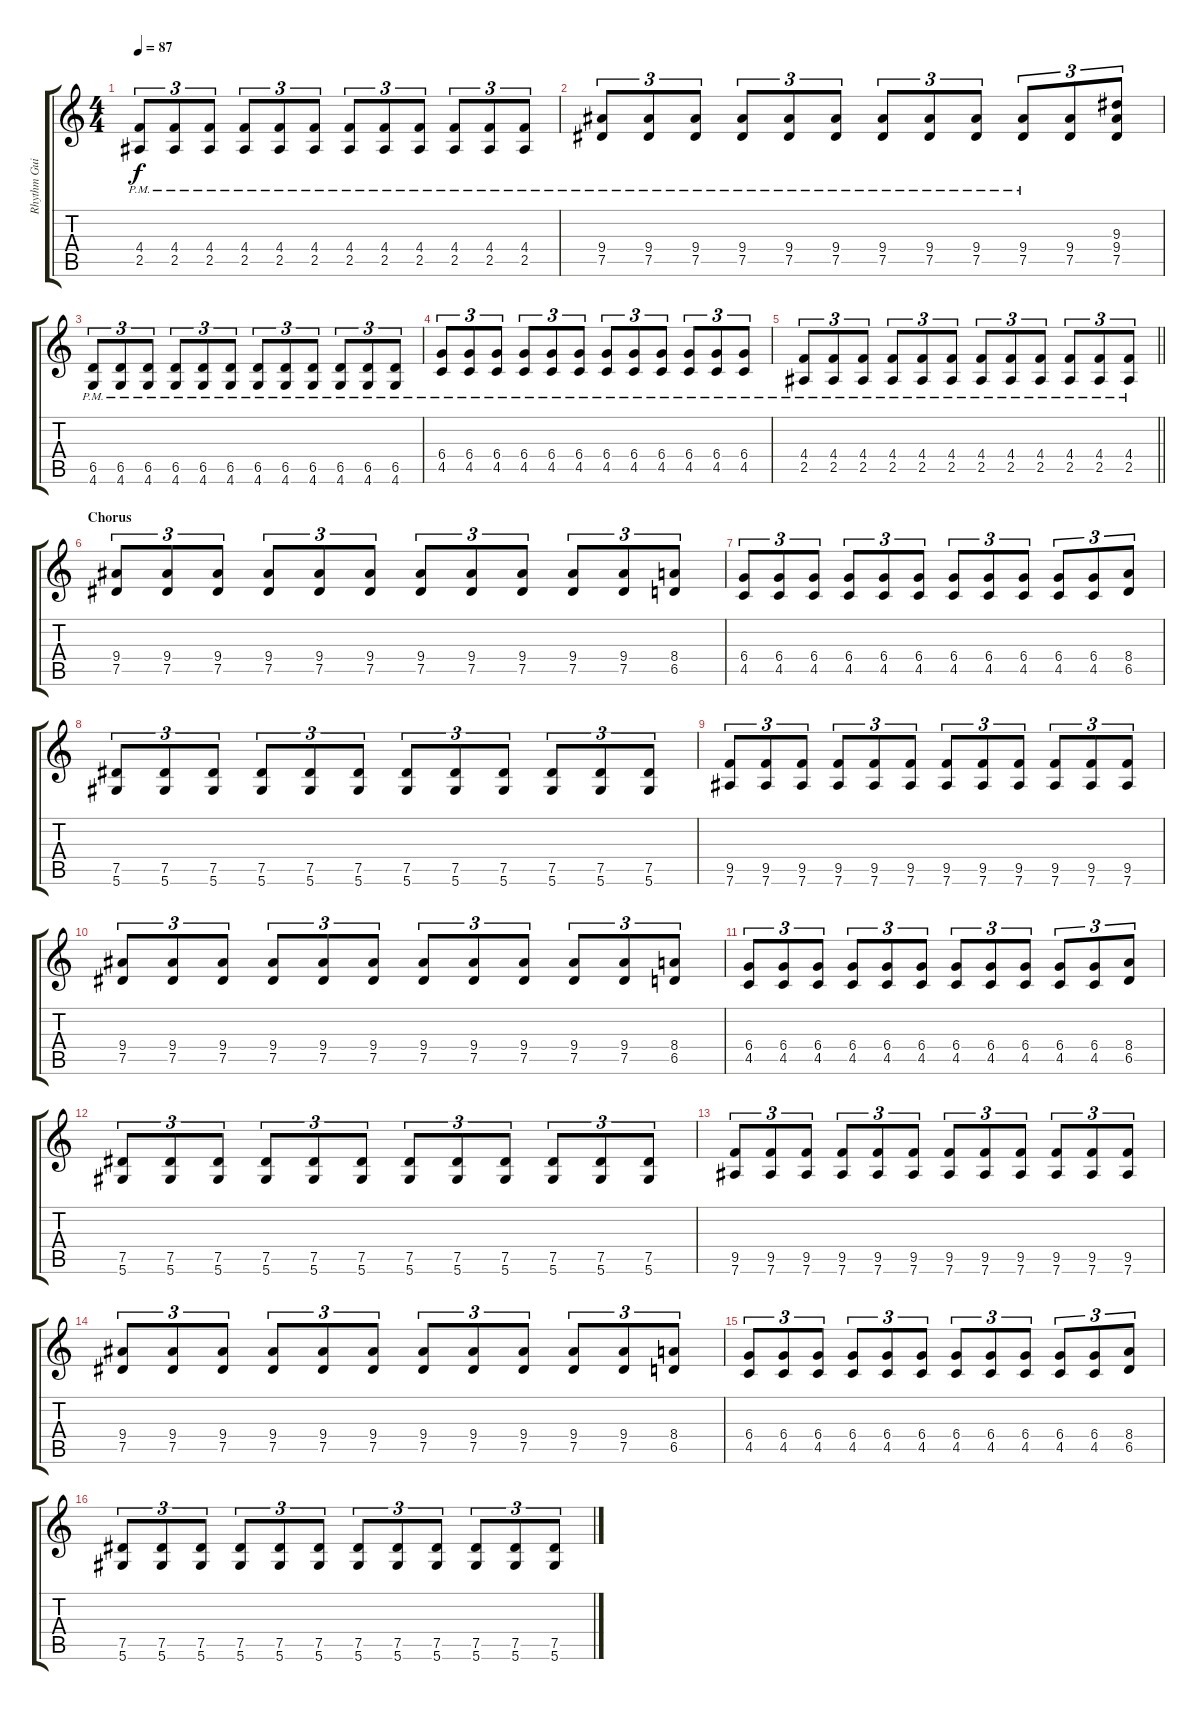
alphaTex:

\track ("Rhythm Guitar" "Rhythm Gui") {instrument distortionguitar}
\staff {score tabs}
\tuning (Eb4 Bb3 Gb3 Db3 Ab2 Eb2) {hide}
\ts (4 4)
\tempo 87
\clef g2
\ks c
(4.4{pm} 2.5{pm}).8{tu (3 2) dy f} (4.4{pm} 2.5{pm}).8{tu (3 2)} (4.4{pm} 2.5{pm}).8{tu (3 2)} (4.4{pm} 2.5{pm}).8{tu (3 2)} (4.4{pm} 2.5{pm}).8{tu (3 2)} (4.4{pm} 2.5{pm}).8{tu (3 2)} (4.4{pm} 2.5{pm}).8{tu (3 2)} (4.4{pm} 2.5{pm}).8{tu (3 2)} (4.4{pm} 2.5{pm}).8{tu (3 2)} (4.4{pm} 2.5{pm}).8{tu (3 2)} (4.4{pm} 2.5{pm}).8{tu (3 2)} (4.4{pm} 2.5{pm}).8{tu (3 2)} |
(9.4{pm} 7.5{pm}).8{tu (3 2)} (9.4{pm} 7.5{pm}).8{tu (3 2)} (9.4{pm} 7.5{pm}).8{tu (3 2)} (9.4{pm} 7.5{pm}).8{tu (3 2)} (9.4{pm} 7.5{pm}).8{tu (3 2)} (9.4{pm} 7.5{pm}).8{tu (3 2)} (9.4{pm} 7.5{pm}).8{tu (3 2)} (9.4{pm} 7.5{pm}).8{tu (3 2)} (9.4{pm} 7.5{pm}).8{tu (3 2)} (9.4{pm} 7.5{pm}).8{tu (3 2)} (9.4 7.5).8{tu (3 2)} (9.3 9.4 7.5).8{tu (3 2)} |
(6.5{pm} 4.6{pm}).8{tu (3 2)} (6.5{pm} 4.6{pm}).8{tu (3 2)} (6.5{pm} 4.6{pm}).8{tu (3 2)} (6.5{pm} 4.6{pm}).8{tu (3 2)} (6.5{pm} 4.6{pm}).8{tu (3 2)} (6.5{pm} 4.6{pm}).8{tu (3 2)} (6.5{pm} 4.6{pm}).8{tu (3 2)} (6.5{pm} 4.6{pm}).8{tu (3 2)} (6.5{pm} 4.6{pm}).8{tu (3 2)} (6.5{pm} 4.6{pm}).8{tu (3 2)} (6.5{pm} 4.6{pm}).8{tu (3 2)} (6.5{pm} 4.6{pm}).8{tu (3 2)} |
(6.4{pm} 4.5{pm}).8{tu (3 2)} (6.4{pm} 4.5{pm}).8{tu (3 2)} (6.4{pm} 4.5{pm}).8{tu (3 2)} (6.4{pm} 4.5{pm}).8{tu (3 2)} (6.4{pm} 4.5{pm}).8{tu (3 2)} (6.4{pm} 4.5{pm}).8{tu (3 2)} (6.4{pm} 4.5{pm}).8{tu (3 2)} (6.4{pm} 4.5{pm}).8{tu (3 2)} (6.4{pm} 4.5{pm}).8{tu (3 2)} (6.4{pm} 4.5{pm}).8{tu (3 2)} (6.4{pm} 4.5{pm}).8{tu (3 2)} (6.4{pm} 4.5{pm}).8{tu (3 2)} |
\barLineRight lightlight
(4.4{pm} 2.5{pm}).8{tu (3 2)} (4.4{pm} 2.5{pm}).8{tu (3 2)} (4.4{pm} 2.5{pm}).8{tu (3 2)} (4.4{pm} 2.5{pm}).8{tu (3 2)} (4.4{pm} 2.5{pm}).8{tu (3 2)} (4.4{pm} 2.5{pm}).8{tu (3 2)} (4.4{pm} 2.5{pm}).8{tu (3 2)} (4.4{pm} 2.5{pm}).8{tu (3 2)} (4.4{pm} 2.5{pm}).8{tu (3 2)} (4.4{pm} 2.5{pm}).8{tu (3 2)} (4.4{pm} 2.5{pm}).8{tu (3 2)} (4.4{pm} 2.5{pm}).8{tu (3 2)} |
\section ("" "Chorus")
(9.4 7.5).8{tu (3 2)} (9.4 7.5).8{tu (3 2)} (9.4 7.5).8{tu (3 2)} (9.4 7.5).8{tu (3 2)} (9.4 7.5).8{tu (3 2)} (9.4 7.5).8{tu (3 2)} (9.4 7.5).8{tu (3 2)} (9.4 7.5).8{tu (3 2)} (9.4 7.5).8{tu (3 2)} (9.4 7.5).8{tu (3 2)} (9.4 7.5).8{tu (3 2)} (8.4 6.5).8{tu (3 2)} |
(6.4 4.5).8{tu (3 2)} (6.4 4.5).8{tu (3 2)} (6.4 4.5).8{tu (3 2)} (6.4 4.5).8{tu (3 2)} (6.4 4.5).8{tu (3 2)} (6.4 4.5).8{tu (3 2)} (6.4 4.5).8{tu (3 2)} (6.4 4.5).8{tu (3 2)} (6.4 4.5).8{tu (3 2)} (6.4 4.5).8{tu (3 2)} (6.4 4.5).8{tu (3 2)} (8.4 6.5).8{tu (3 2)} |
(7.5 5.6).8{tu (3 2)} (7.5 5.6).8{tu (3 2)} (7.5 5.6).8{tu (3 2)} (7.5 5.6).8{tu (3 2)} (7.5 5.6).8{tu (3 2)} (7.5 5.6).8{tu (3 2)} (7.5 5.6).8{tu (3 2)} (7.5 5.6).8{tu (3 2)} (7.5 5.6).8{tu (3 2)} (7.5 5.6).8{tu (3 2)} (7.5 5.6).8{tu (3 2)} (7.5 5.6).8{tu (3 2)} |
(9.5 7.6).8{tu (3 2)} (9.5 7.6).8{tu (3 2)} (9.5 7.6).8{tu (3 2)} (9.5 7.6).8{tu (3 2)} (9.5 7.6).8{tu (3 2)} (9.5 7.6).8{tu (3 2)} (9.5 7.6).8{tu (3 2)} (9.5 7.6).8{tu (3 2)} (9.5 7.6).8{tu (3 2)} (9.5 7.6).8{tu (3 2)} (9.5 7.6).8{tu (3 2)} (9.5 7.6).8{tu (3 2)} |
(9.4 7.5).8{tu (3 2)} (9.4 7.5).8{tu (3 2)} (9.4 7.5).8{tu (3 2)} (9.4 7.5).8{tu (3 2)} (9.4 7.5).8{tu (3 2)} (9.4 7.5).8{tu (3 2)} (9.4 7.5).8{tu (3 2)} (9.4 7.5).8{tu (3 2)} (9.4 7.5).8{tu (3 2)} (9.4 7.5).8{tu (3 2)} (9.4 7.5).8{tu (3 2)} (8.4 6.5).8{tu (3 2)} |
(6.4 4.5).8{tu (3 2)} (6.4 4.5).8{tu (3 2)} (6.4 4.5).8{tu (3 2)} (6.4 4.5).8{tu (3 2)} (6.4 4.5).8{tu (3 2)} (6.4 4.5).8{tu (3 2)} (6.4 4.5).8{tu (3 2)} (6.4 4.5).8{tu (3 2)} (6.4 4.5).8{tu (3 2)} (6.4 4.5).8{tu (3 2)} (6.4 4.5).8{tu (3 2)} (8.4 6.5).8{tu (3 2)} |
(7.5 5.6).8{tu (3 2)} (7.5 5.6).8{tu (3 2)} (7.5 5.6).8{tu (3 2)} (7.5 5.6).8{tu (3 2)} (7.5 5.6).8{tu (3 2)} (7.5 5.6).8{tu (3 2)} (7.5 5.6).8{tu (3 2)} (7.5 5.6).8{tu (3 2)} (7.5 5.6).8{tu (3 2)} (7.5 5.6).8{tu (3 2)} (7.5 5.6).8{tu (3 2)} (7.5 5.6).8{tu (3 2)} |
(9.5 7.6).8{tu (3 2)} (9.5 7.6).8{tu (3 2)} (9.5 7.6).8{tu (3 2)} (9.5 7.6).8{tu (3 2)} (9.5 7.6).8{tu (3 2)} (9.5 7.6).8{tu (3 2)} (9.5 7.6).8{tu (3 2)} (9.5 7.6).8{tu (3 2)} (9.5 7.6).8{tu (3 2)} (9.5 7.6).8{tu (3 2)} (9.5 7.6).8{tu (3 2)} (9.5 7.6).8{tu (3 2)} |
(9.4 7.5).8{tu (3 2)} (9.4 7.5).8{tu (3 2)} (9.4 7.5).8{tu (3 2)} (9.4 7.5).8{tu (3 2)} (9.4 7.5).8{tu (3 2)} (9.4 7.5).8{tu (3 2)} (9.4 7.5).8{tu (3 2)} (9.4 7.5).8{tu (3 2)} (9.4 7.5).8{tu (3 2)} (9.4 7.5).8{tu (3 2)} (9.4 7.5).8{tu (3 2)} (8.4 6.5).8{tu (3 2)} |
(6.4 4.5).8{tu (3 2)} (6.4 4.5).8{tu (3 2)} (6.4 4.5).8{tu (3 2)} (6.4 4.5).8{tu (3 2)} (6.4 4.5).8{tu (3 2)} (6.4 4.5).8{tu (3 2)} (6.4 4.5).8{tu (3 2)} (6.4 4.5).8{tu (3 2)} (6.4 4.5).8{tu (3 2)} (6.4 4.5).8{tu (3 2)} (6.4 4.5).8{tu (3 2)} (8.4 6.5).8{tu (3 2)} |
(7.5 5.6).8{tu (3 2)} (7.5 5.6).8{tu (3 2)} (7.5 5.6).8{tu (3 2)} (7.5 5.6).8{tu (3 2)} (7.5 5.6).8{tu (3 2)} (7.5 5.6).8{tu (3 2)} (7.5 5.6).8{tu (3 2)} (7.5 5.6).8{tu (3 2)} (7.5 5.6).8{tu (3 2)} (7.5 5.6).8{tu (3 2)} (7.5 5.6).8{tu (3 2)} (7.5 5.6).8{tu (3 2)}
